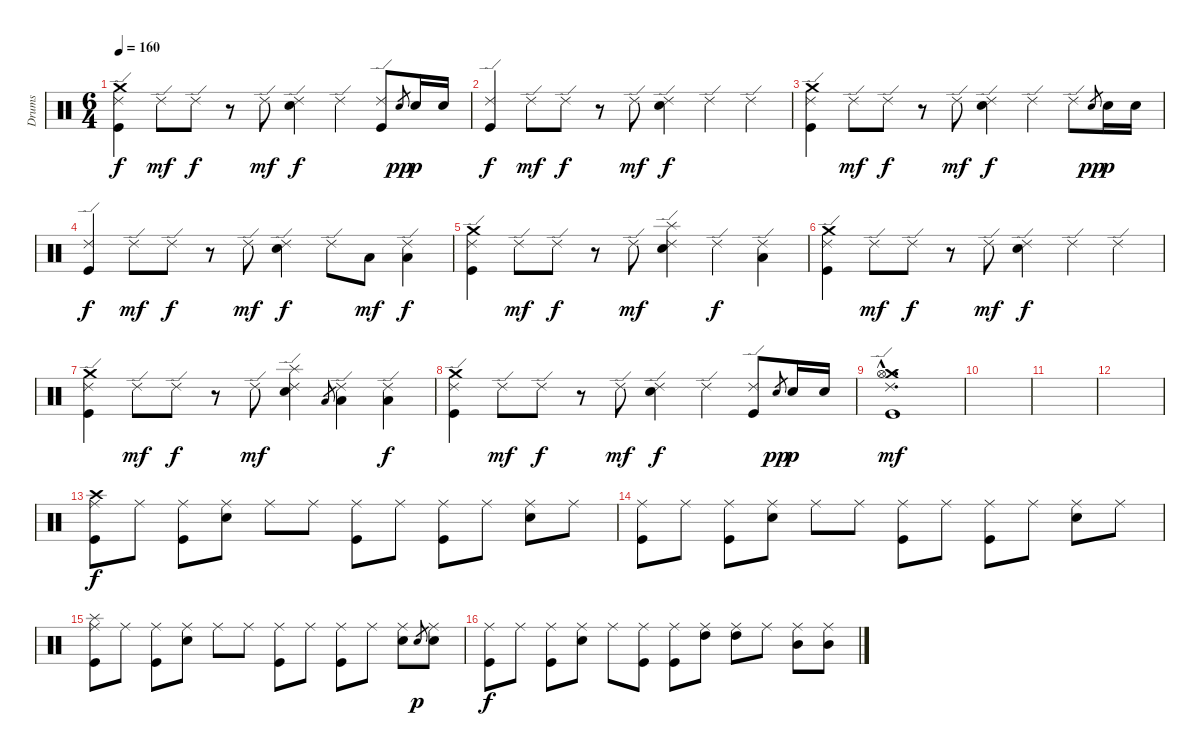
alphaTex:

\track ("Drums" "Drums") {instrument percussion}
\staff {score}
\articulation defaults
\ts (6 4)
\tempo 160
\clef neutral
\ks c
("Crash medium (hit)" "Ride (edge) 2" "Kick (hit)").4{dy f} "Ride (edge) 2".8{dy mf} "Ride (edge) 2".8{dy f} r.8 "Ride (edge) 2".8{dy mf} ("Ride (edge) 2" "Electric Snare (hit)").4{dy f} "Ride (edge) 2".4 ("Ride (edge) 2" "Kick (hit)").8 "Electric Snare (hit)".8{gr dy pp} "Electric Snare (hit)".16{dy p} "Electric Snare (hit)".16 |
("Ride (edge) 2" "Kick (hit)").4{dy f} "Ride (edge) 2".8{dy mf} "Ride (edge) 2".8{dy f} r.8 "Ride (edge) 2".8{dy mf} ("Ride (edge) 2" "Electric Snare (hit)").4{dy f} "Ride (edge) 2".4 "Ride (edge) 2".4 |
("Crash medium (hit)" "Ride (edge) 2" "Kick (hit)").4 "Ride (edge) 2".8{dy mf} "Ride (edge) 2".8{dy f} r.8 "Ride (edge) 2".8{dy mf} ("Ride (edge) 2" "Electric Snare (hit)").4{dy f} "Ride (edge) 2".4 "Ride (edge) 2".8 "Electric Snare (hit)".8{gr dy pp} "Electric Snare (hit)".16{dy p} "Electric Snare (hit)".16 |
("Ride (edge) 2" "Kick (hit)").4{dy f} "Ride (edge) 2".8{dy mf} "Ride (edge) 2".8{dy f} r.8 "Ride (edge) 2".8{dy mf} ("Ride (edge) 2" "Electric Snare (hit)").4{dy f} "Ride (edge) 2".8 "Low Tom (hit)".8{dy mf} ("Ride (edge) 2" "Low Tom (hit)").4{dy f} |
("Crash medium (hit)" "Ride (edge) 2" "Kick (hit)").4 "Ride (edge) 2".8{dy mf} "Ride (edge) 2".8{dy f} r.8 "Ride (edge) 2".8{dy mf} ("Splash (hit)" "Ride (edge) 2" "Electric Snare (hit)").4 "Ride (edge) 2".4{dy f} ("Ride (edge) 2" "Low Tom (hit)").4 |
("Crash medium (hit)" "Ride (edge) 2" "Kick (hit)").4 "Ride (edge) 2".8{dy mf} "Ride (edge) 2".8{dy f} r.8 "Ride (edge) 2".8{dy mf} ("Ride (edge) 2" "Electric Snare (hit)").4{dy f} "Ride (edge) 2".4 "Ride (edge) 2".4 |
("Crash medium (hit)" "Ride (edge) 2" "Kick (hit)").4 "Ride (edge) 2".8{dy mf} "Ride (edge) 2".8{dy f} r.8 "Ride (edge) 2".8{dy mf} ("Splash (hit)" "Ride (edge) 2" "Electric Snare (hit)").4 "Low Tom (hit)".8{gr} ("Ride (edge) 2" "Low Tom (hit)").4 ("Ride (edge) 2" "Low Tom (hit)").4{dy f} |
("Crash medium (hit)" "Ride (edge) 2" "Kick (hit)").4 "Ride (edge) 2".8{dy mf} "Ride (edge) 2".8{dy f} r.8 "Ride (edge) 2".8{dy mf} ("Ride (edge) 2" "Electric Snare (hit)").4{dy f} "Ride (edge) 2".4 ("Ride (edge) 2" "Kick (hit)").8 "Electric Snare (hit)".8{gr dy pp} "Electric Snare (hit)".16{dy p} "Electric Snare (hit)".16 |
("Crash medium (hit)"{hac} "Hi-Hat (open)"{hac} "Ride (edge) 2"{hac} "Kick (hit)"{hac}).1{d dy mf} |
|
|
|
("Crash high (hit)" "Ride (middle)" "Kick (hit)").8{dy f} "Ride (middle)".8 ("Ride (middle)" "Kick (hit)").8 ("Ride (middle)" "Electric Snare (hit)").8 "Ride (middle)".8 "Ride (middle)".8 ("Ride (middle)" "Kick (hit)").8 "Ride (middle)".8 ("Ride (middle)" "Kick (hit)").8 "Ride (middle)".8 ("Ride (middle)" "Electric Snare (hit)").8 "Ride (middle)".8 |
("Ride (middle)" "Kick (hit)").8 "Ride (middle)".8 ("Ride (middle)" "Kick (hit)").8 ("Ride (middle)" "Electric Snare (hit)").8 "Ride (middle)".8 "Ride (middle)".8 ("Ride (middle)" "Kick (hit)").8 "Ride (middle)".8 ("Ride (middle)" "Kick (hit)").8 "Ride (middle)".8 ("Ride (middle)" "Electric Snare (hit)").8 "Ride (middle)".8 |
("Splash (hit)" "Ride (middle)" "Kick (hit)").8 "Ride (middle)".8 ("Ride (middle)" "Kick (hit)").8 ("Ride (middle)" "Electric Snare (hit)").8 "Ride (middle)".8 "Ride (middle)".8 ("Ride (middle)" "Kick (hit)").8 "Ride (middle)".8 ("Ride (middle)" "Kick (hit)").8 "Ride (middle)".8 ("Ride (middle)" "Electric Snare (hit)").8 "Electric Snare (hit)".8{gr dy p} ("Ride (middle)" "Electric Snare (hit)").8 |
("Ride (middle)" "Kick (hit)").8{dy f} "Ride (middle)".8 ("Ride (middle)" "Kick (hit)").8 ("Ride (middle)" "Electric Snare (hit)").8 "Ride (middle)".8 ("Ride (middle)" "Kick (hit)").8 ("Ride (middle)" "Kick (hit)").8 ("Ride (middle)" "High Tom (hit)").8 ("Ride (middle)" "High Tom (hit)").8 "Ride (middle)".8 ("Ride (middle)" "Mid Tom (hit)").8 ("Ride (middle)" "Mid Tom (hit)").8
